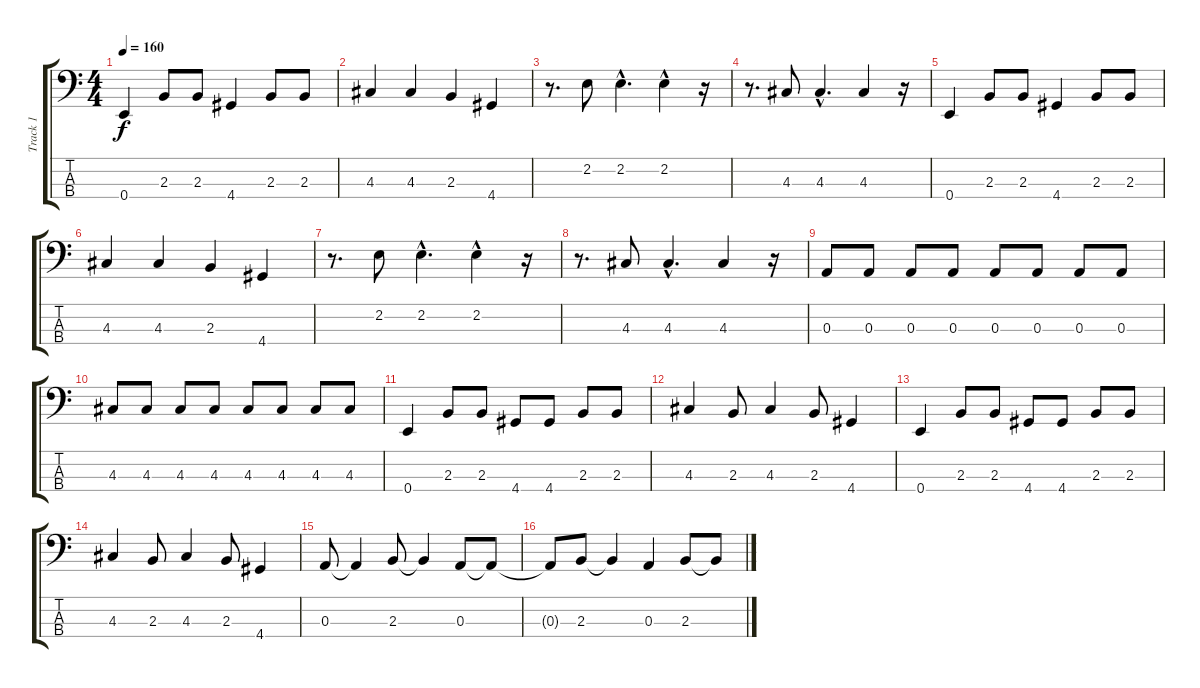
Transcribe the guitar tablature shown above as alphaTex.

\track ("Track 1" "Track 1") {instrument electricbassfinger}
\staff {score tabs}
\tuning (G2 D2 A1 E1) {hide}
\ts (4 4)
\tempo 160
\clef f4
\ks c
0.4.4{dy f} 2.3.8 2.3.8 4.4.4 2.3.8 2.3.8 |
4.3.4 4.3.4 2.3.4 4.4.4 |
r.8{d} 2.2.8 2.2{hac}.4{d} 2.2{hac}.4 r.16 |
r.8{d} 4.3.8 4.3{hac}.4{d} 4.3.4 r.16 |
0.4.4 2.3.8 2.3.8 4.4.4 2.3.8 2.3.8 |
4.3.4 4.3.4 2.3.4 4.4.4 |
r.8{d} 2.2.8 2.2{hac}.4{d} 2.2{hac}.4 r.16 |
r.8{d} 4.3.8 4.3{hac}.4{d} 4.3.4 r.16 |
0.3.8 0.3.8 0.3.8 0.3.8 0.3.8 0.3.8 0.3.8 0.3.8 |
4.3.8 4.3.8 4.3.8 4.3.8 4.3.8 4.3.8 4.3.8 4.3.8 |
0.4.4 2.3.8 2.3.8 4.4.8 4.4.8 2.3.8 2.3.8 |
4.3.4 2.3.8 4.3.4 2.3.8 4.4.4 |
0.4.4 2.3.8 2.3.8 4.4.8 4.4.8 2.3.8 2.3.8 |
4.3.4 2.3.8 4.3.4 2.3.8 4.4.4 |
0.3.8 0.3{t}.4 2.3.8 2.3{t}.4 0.3.8 0.3{t}.8 |
0.3{t}.8 2.3.8 2.3{t}.4 0.3.4 2.3.8 2.3{t}.8
